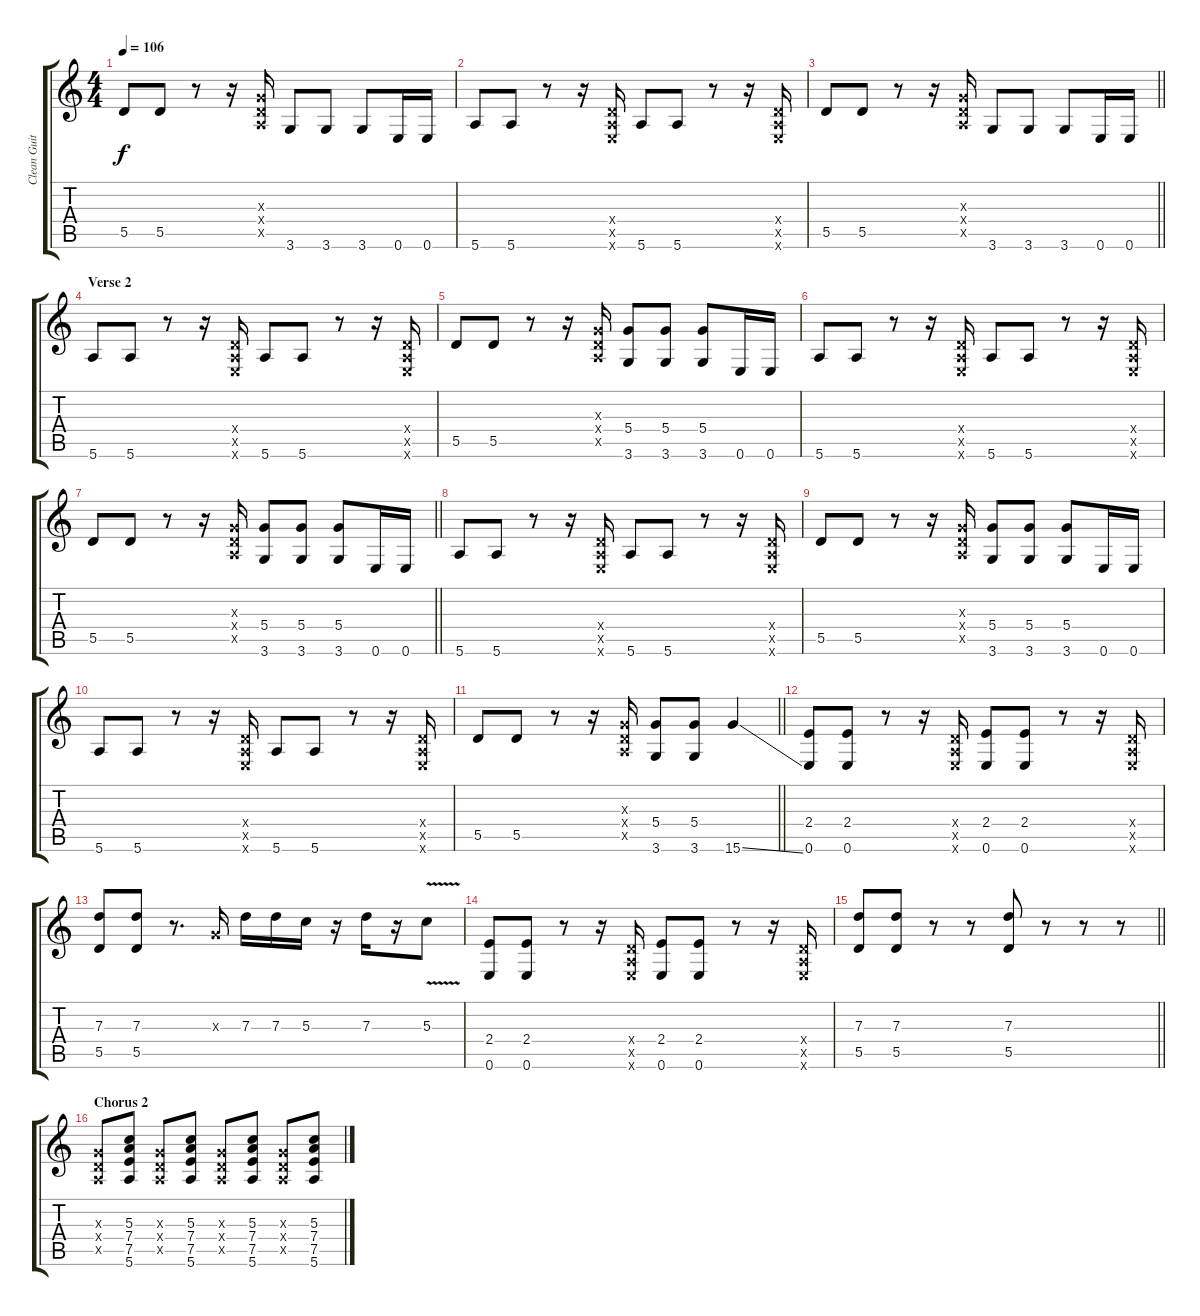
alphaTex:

\track ("Clean Guitar 2 (Billie Joe Armstrong)" "Clean Guit") {instrument electricguitarclean}
\staff {score tabs}
\tuning (E4 B3 G3 D3 A2 E2) {hide}
\ts (4 4)
\tempo 106
\clef g2
\ks c
5.5.8{dy f} 5.5.8 r.8 r.16 (0.3{x} 0.4{x} 0.5{x}).16 3.6.8 3.6.8 3.6.8 0.6.16 0.6.16 |
5.6.8 5.6.8 r.8 r.16 (0.4{x} 0.5{x} 0.6{x}).16 5.6.8 5.6.8 r.8 r.16 (0.4{x} 0.5{x} 0.6{x}).16 |
\barLineRight lightlight
5.5.8 5.5.8 r.8 r.16 (0.3{x} 0.4{x} 0.5{x}).16 3.6.8 3.6.8 3.6.8 0.6.16 0.6.16 |
\section ("" "Verse 2")
5.6.8 5.6.8 r.8 r.16 (0.4{x} 0.5{x} 0.6{x}).16 5.6.8 5.6.8 r.8 r.16 (0.4{x} 0.5{x} 0.6{x}).16 |
5.5.8 5.5.8 r.8 r.16 (0.3{x} 0.4{x} 0.5{x}).16 (5.4 3.6).8 (5.4 3.6).8 (5.4 3.6).8 0.6.16 0.6.16 |
5.6.8 5.6.8 r.8 r.16 (0.4{x} 0.5{x} 0.6{x}).16 5.6.8 5.6.8 r.8 r.16 (0.4{x} 0.5{x} 0.6{x}).16 |
\barLineRight lightlight
5.5.8 5.5.8 r.8 r.16 (0.3{x} 0.4{x} 0.5{x}).16 (5.4 3.6).8 (5.4 3.6).8 (5.4 3.6).8 0.6.16 0.6.16 |
5.6.8 5.6.8 r.8 r.16 (0.4{x} 0.5{x} 0.6{x}).16 5.6.8 5.6.8 r.8 r.16 (0.4{x} 0.5{x} 0.6{x}).16 |
5.5.8 5.5.8 r.8 r.16 (0.3{x} 0.4{x} 0.5{x}).16 (5.4 3.6).8 (5.4 3.6).8 (5.4 3.6).8 0.6.16 0.6.16 |
5.6.8 5.6.8 r.8 r.16 (0.4{x} 0.5{x} 0.6{x}).16 5.6.8 5.6.8 r.8 r.16 (0.4{x} 0.5{x} 0.6{x}).16 |
\barLineRight lightlight
5.5.8 5.5.8 r.8 r.16 (0.3{x} 0.4{x} 0.5{x}).16 (5.4 3.6).8 (5.4 3.6).8 15.6{ss}.4 |
(2.4 0.6).8 (2.4 0.6).8 r.8 r.16 (0.4{x} 0.5{x} 0.6{x}).16 (2.4 0.6).8 (2.4 0.6).8 r.8 r.16 (0.4{x} 0.5{x} 0.6{x}).16 |
(7.3 5.5).8 (7.3 5.5).8 r.8{d} 0.3{x}.16 7.3.16 7.3.16 5.3.16 r.16 7.3.16 r.16 5.3{v}.8 |
(2.4 0.6).8 (2.4 0.6).8 r.8 r.16 (0.4{x} 0.5{x} 0.6{x}).16 (2.4 0.6).8 (2.4 0.6).8 r.8 r.16 (0.4{x} 0.5{x} 0.6{x}).16 |
\barLineRight lightlight
(7.3 5.5).8 (7.3 5.5).8 r.8 r.8 (7.3 5.5).8 r.8 r.8 r.8 |
\section ("" "Chorus 2")
(0.3{x} 0.4{x} 0.5{x}).8 (5.3 7.4 7.5 5.6).8 (0.3{x} 0.4{x} 0.5{x}).8 (5.3 7.4 7.5 5.6).8 (0.3{x} 0.4{x} 0.5{x}).8 (5.3 7.4 7.5 5.6).8 (0.3{x} 0.4{x} 0.5{x}).8 (5.3 7.4 7.5 5.6).8
